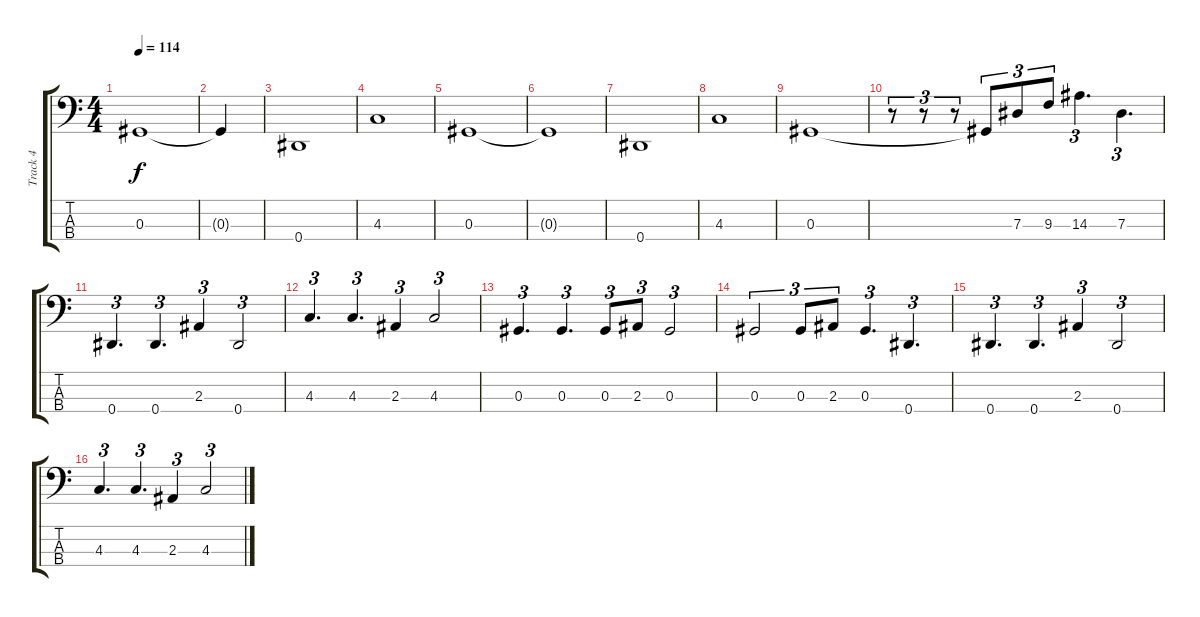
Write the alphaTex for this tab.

\track ("Track 4" "Track 4") {instrument electricbasspick}
\staff {score tabs}
\tuning (Gb2 Db2 Ab1 Eb1) {hide}
\ts (4 4)
\tempo 114
\clef f4
\ks c
0.3.1{dy f} |
0.3{t}.4 |
0.4.1 |
4.3.1 |
0.3.1 |
0.3{t}.1 |
0.4.1 |
4.3.1 |
0.3.1 |
r.8{tu (3 2)} r.8{tu (3 2)} r.8{tu (3 2)} 0.3{t}.8{tu (3 2)} 7.3.8{tu (3 2)} 9.3.8{tu (3 2)} 14.3.4{d tu (3 2)} 7.3.4{d tu (3 2)} |
0.4.4{d tu (3 2)} 0.4.4{d tu (3 2)} 2.3.4{tu (3 2)} 0.4.2{tu (3 2)} |
4.3.4{d tu (3 2)} 4.3.4{d tu (3 2)} 2.3.4{tu (3 2)} 4.3.2{tu (3 2)} |
0.3.4{d tu (3 2)} 0.3.4{d tu (3 2)} 0.3.8{tu (3 2)} 2.3.8{tu (3 2)} 0.3.2{tu (3 2)} |
0.3.2{tu (3 2)} 0.3.8{tu (3 2)} 2.3.8{tu (3 2)} 0.3.4{d tu (3 2)} 0.4.4{d tu (3 2)} |
0.4.4{d tu (3 2)} 0.4.4{d tu (3 2)} 2.3.4{tu (3 2)} 0.4.2{tu (3 2)} |
4.3.4{d tu (3 2)} 4.3.4{d tu (3 2)} 2.3.4{tu (3 2)} 4.3.2{tu (3 2)}
